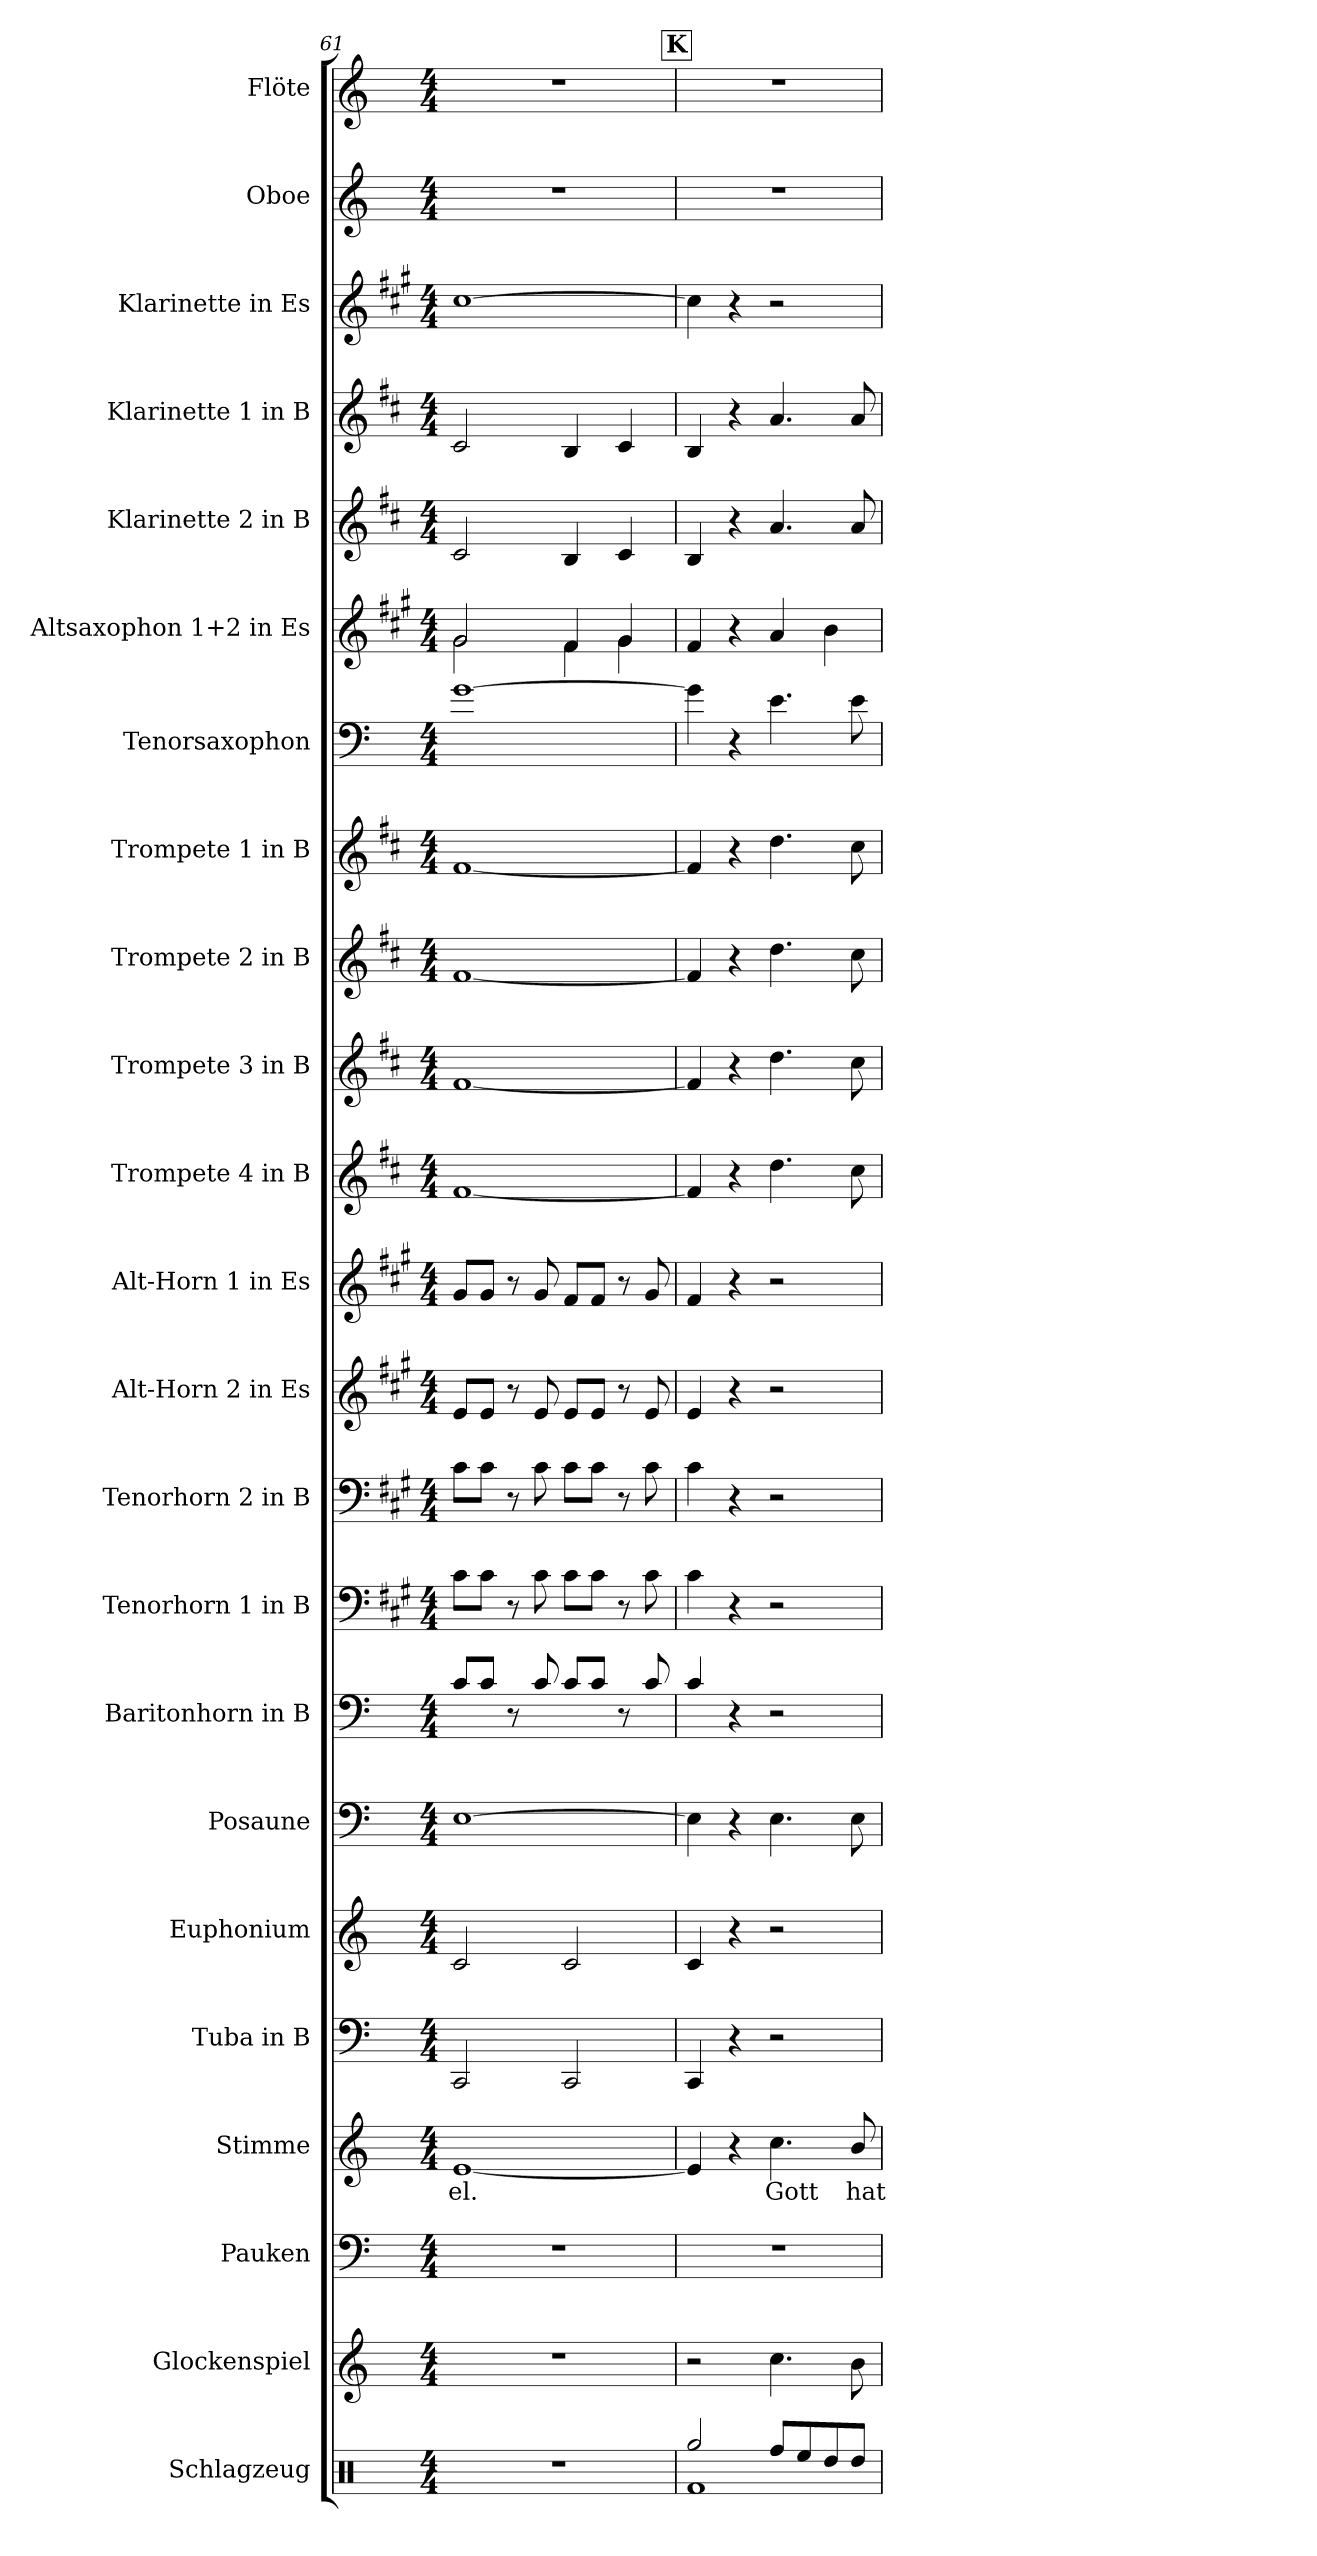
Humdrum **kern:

**kern	**kern	**kern	**kern	**text	**kern	**kern	**kern	**kern	**kern	**kern	**kern	**kern	**kern	**kern	**kern	**kern	**kern	**kern	**kern	**kern	**kern	**kern	**kern
*part23	*part22	*part21	*part20	*part20	*part19	*part18	*part17	*part16	*part15	*part14	*part13	*part12	*part11	*part10	*part9	*part8	*part7	*part6	*part5	*part4	*part3	*part2	*part1
*staff23	*staff22	*staff21	*staff20	*staff20	*staff19	*staff18	*staff17	*staff16	*staff15	*staff14	*staff13	*staff12	*staff11	*staff10	*staff9	*staff8	*staff7	*staff6	*staff5	*staff4	*staff3	*staff2	*staff1
*I"Schlagzeug	*I"Glockenspiel	*I"Pauken	*I"Stimme	*	*I"Tuba in B	*I"Euphonium	*I"Posaune	*I"Baritonhorn in B	*I"Tenorhorn  1 in B	*I"Tenorhorn 2 in B	*I"Alt-Horn 2 in Es	*I"Alt-Horn 1 in Es	*I"Trompete 4 in B	*I"Trompete 3 in B	*I"Trompete 2  in B	*I"Trompete 1 in B	*I"Tenorsaxophon	*I"Altsaxophon 1+2 in Es	*I"Klarinette 2  in B	*I"Klarinette 1 in B	*I"Klarinette in Es	*I"Oboe	*I"Flöte
*clefX	*clefG2	*clefF4	*clefG2	*	*clefF4	*clefG2	*clefF4	*clefF4	*clefF4	*clefF4	*clefG2	*clefG2	*clefG2	*clefG2	*clefG2	*clefG2	*clefF4	*clefG2	*clefG2	*clefG2	*clefG2	*clefG2	*clefG2
*	*ITrd-14c-24	*	*	*	*	*ITrd8c14	*	*ITrd8c14	*ITrd5c9	*ITrd5c9	*ITrd5c9	*ITrd5c9	*ITrd1c2	*ITrd1c2	*ITrd1c2	*ITrd1c2	*ITrd8c14	*ITrd5c9	*ITrd1c2	*ITrd1c2	*ITrd-2c-3	*	*
*k[]	*k[]	*k[]	*k[]	*	*k[]	*k[]	*k[]	*k[]	*k[]	*k[]	*k[]	*k[]	*k[]	*k[]	*k[]	*k[]	*k[]	*k[]	*k[]	*k[]	*k[]	*k[]	*k[]
*C:	*C:	*C:	*C:	*	*C:	*C:	*C:	*C:	*C:	*C:	*C:	*C:	*C:	*C:	*C:	*C:	*C:	*C:	*C:	*C:	*C:	*C:	*C:
*M4/4	*M4/4	*M4/4	*M4/4	*	*M4/4	*M4/4	*M4/4	*M4/4	*M4/4	*M4/4	*M4/4	*M4/4	*M4/4	*M4/4	*M4/4	*M4/4	*M4/4	*M4/4	*M4/4	*M4/4	*M4/4	*M4/4	*M4/4
=61	=61	=61	=61	=61	=61	=61	=61	=61	=61	=61	=61	=61	=61	=61	=61	=61	=61	=61	=61	=61	=61	=61	=61
!	!	!	!	!LO:LY:b:color=#000000	!	!	!	!	!	!	!	!	!	!	!	!	!	!	!	!	!	!	!
*	*	*	*	*	*	*	*	*	*	*	*	*	*	*	*	*	*	*^	*	*	*	*	*
1r	1r	1r	[<1ei	-el.	2CCi/	2Ci/	[>1Ei	8Ci/L	8Ei\L	8Ei\L	8Gi/L	8Bi/L	[<1ei	[<1ei	[<1ei	[<1ei	[>1Gi	2Bi/	2Bi\	2Bi/	2Bi/	[>1eei	1r	1r
.	.	.	.	.	.	.	.	8Ci/J	8Ei\J	8Ei\J	8Gi/J	8Bi/J	.	.	.	.	.	.	.	.	.	.	.	.
.	.	.	.	.	.	.	.	8r	8r	8r	8r	8r	.	.	.	.	.	.	.	.	.	.	.	.
.	.	.	.	.	.	.	.	8Ci/	8Ei\	8Ei\	8Gi/	8Bi/	.	.	.	.	.	.	.	.	.	.	.	.
.	.	.	.	.	2CCi/	2Ci/	.	8Ci/L	8Ei\L	8Ei\L	8Gi/L	8Ai/L	.	.	.	.	.	4Ai/	4Ai\	4Ai/	4Ai/	.	.	.
.	.	.	.	.	.	.	.	8Ci/J	8Ei\J	8Ei\J	8Gi/J	8Ai/J	.	.	.	.	.	.	.	.	.	.	.	.
.	.	.	.	.	.	.	.	8r	8r	8r	8r	8r	.	.	.	.	.	4Bi/	4Bi\	4Bi/	4Bi/	.	.	.
.	.	.	.	.	.	.	.	8Ci/	8Ei\	8Ei\	8Gi/	8Bi/	.	.	.	.	.	.	.	.	.	.	.	.
*	*	*	*	*	*	*	*	*	*	*	*	*	*	*	*	*	*	*v	*v	*	*	*	*	*
!!LO:PB:g=z
!!LO:REH:place=s1:B:color=#000000:enc=box:fs=14.284:t=K
=62	=62	=62	=62	=62	=62	=62	=62	=62	=62	=62	=62	=62	=62	=62	=62	=62	=62	=62	=62	=62	=62	=62	=62
*^	*	*	*	*	*	*	*	*	*	*	*	*	*	*	*	*	*	*	*	*	*	*	*
2Rggi/	1Rfi	2r	1r	4ei/]	.	4CCi/	4Ci/	4Ei\]	4Ci/	4Ei\	4Ei\	4Gi/	4Ai/	4ei/]	4ei/]	4ei/]	4ei/]	4Gi\]	4Ai/	4Ai/	4Ai/	4eei\]	1r	1r
.	.	.	.	4r	.	4r	4r	4r	4r	4r	4r	4r	4r	4r	4r	4r	4r	4r	4r	4r	4r	4r	.	.
!	!	!	!	!	!LO:LY:b:color=#000000	!	!	!	!	!	!	!	!	!	!	!	!	!	!	!	!	!	!	!
8Rffi/L	.	4.cccci\	.	4.cci\	Gott	2r	2r	4.Ei\	2r	2r	2r	2r	2r	4.cci\	4.cci\	4.cci\	4.cci\	4.Ei\	4ci/	4.gi/	4.gi/	2r	.	.
8Reei/	.	.	.	.	.	.	.	.	.	.	.	.	.	.	.	.	.	.	.	.	.	.	.	.
8Rddi/	.	.	.	.	.	.	.	.	.	.	.	.	.	.	.	.	.	.	4di\	.	.	.	.	.
!	!	!	!	!	!LO:LY:b:color=#000000	!	!	!	!	!	!	!	!	!	!	!	!	!	!	!	!	!	!	!
8Rddi/J	.	8bbbi\	.	8bi/	hat	.	.	8Ei\	.	.	.	.	.	8bi\	8bi\	8bi\	8bi\	8Ei\	.	8gi/	8gi/	.	.	.
*v	*v	*	*	*	*	*	*	*	*	*	*	*	*	*	*	*	*	*	*	*	*	*	*	*
=	=	=	=	=	=	=	=	=	=	=	=	=	=	=	=	=	=	=	=	=	=	=	=
*-	*-	*-	*-	*-	*-	*-	*-	*-	*-	*-	*-	*-	*-	*-	*-	*-	*-	*-	*-	*-	*-	*-	*-
